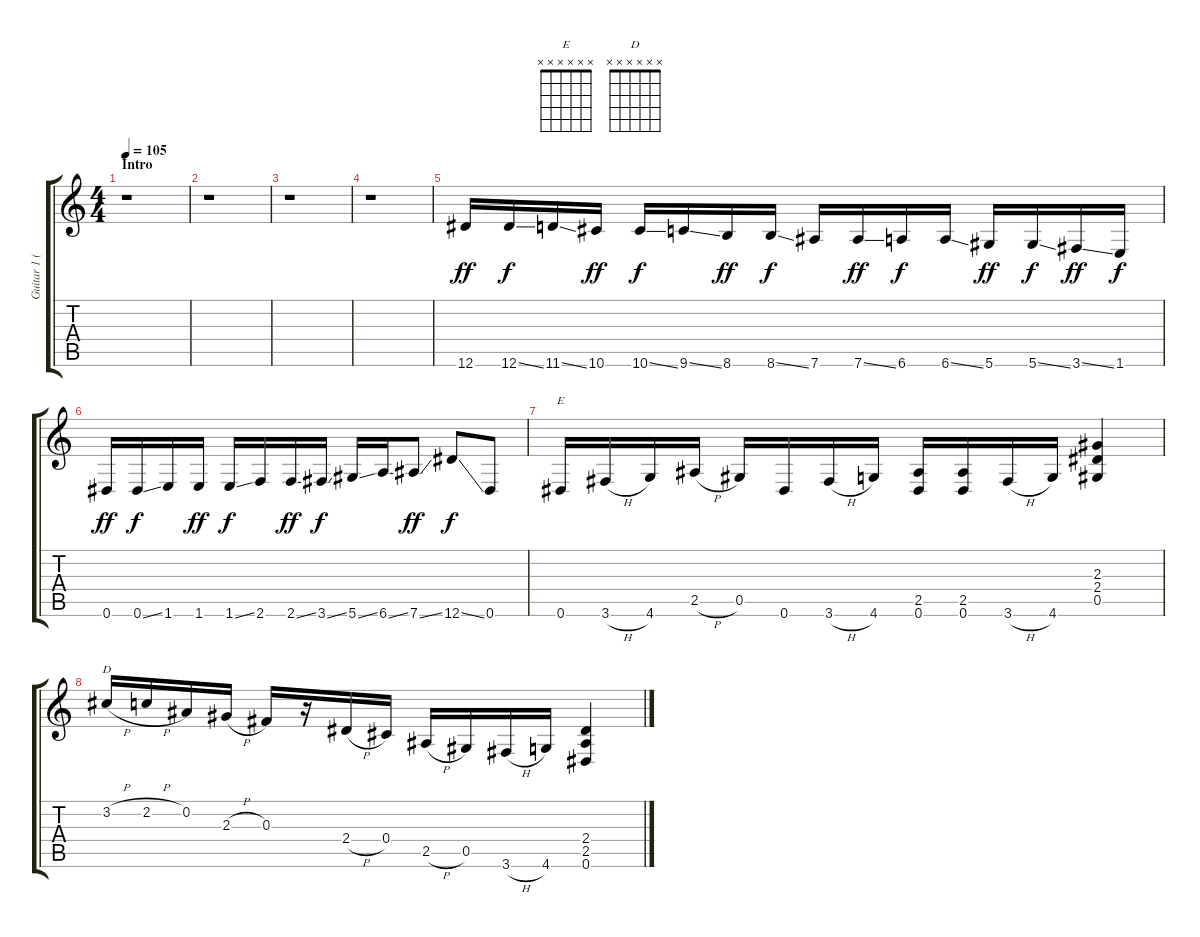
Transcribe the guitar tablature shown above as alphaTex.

\track ("Guitar 1 (Slash)" "Guitar 1 (") {instrument overdrivenguitar}
\staff {score tabs}
\tuning (Eb4 Bb3 Gb3 Db3 Ab2 Eb2) {hide}
\chord ("E" x x x x x x)
\chord ("D" x x x x x x)
\ts (4 4)
\section ("" "Intro")
\tempo 105
\clef g2
\ks c
r.1{dy ff instrument overdrivenguitar} |
r.1 |
r.1 |
r.1 |
12.6.16 12.6{ss}.16{dy f} 11.6{ss}.16 10.6.16{dy ff} 10.6{ss}.16{dy f} 9.6{ss}.16 8.6.16{dy ff} 8.6{ss}.16{dy f} 7.6.16 7.6{ss}.16{dy ff} 6.6.16{dy f} 6.6{ss}.16 5.6.16{dy ff} 5.6{ss}.16{dy f} 3.6{ss}.16{dy ff} 1.6.16{dy f} |
0.6.16{dy ff} 0.6{ss}.16{dy f} 1.6.16 1.6.16{dy ff} 1.6{ss}.16{dy f} 2.6.16 2.6{ss}.16{dy ff} 3.6{ss}.16{dy f} 5.6{ss}.16 6.6{ss}.16 7.6{ss}.8{dy ff} 12.6{ss}.8{dy f} 0.6.8 |
0.6.16{ch "E"} 3.6{h}.16 4.6.16 2.5{h}.16 0.5.16 0.6.16 3.6{h}.16 4.6.16 (2.5 0.6).16 (2.5 0.6).16 3.6{h}.16 4.6.16 (2.3 2.4 0.5).4 |
3.2{h}.16{ch "D"} 2.2{h}.16 0.2.16 2.3{h}.16 0.3.16 r.16 2.4{h}.16 0.4.16 2.5{h}.16 0.5.16 3.6{h}.16 4.6.16 (2.4 2.5 0.6).4
